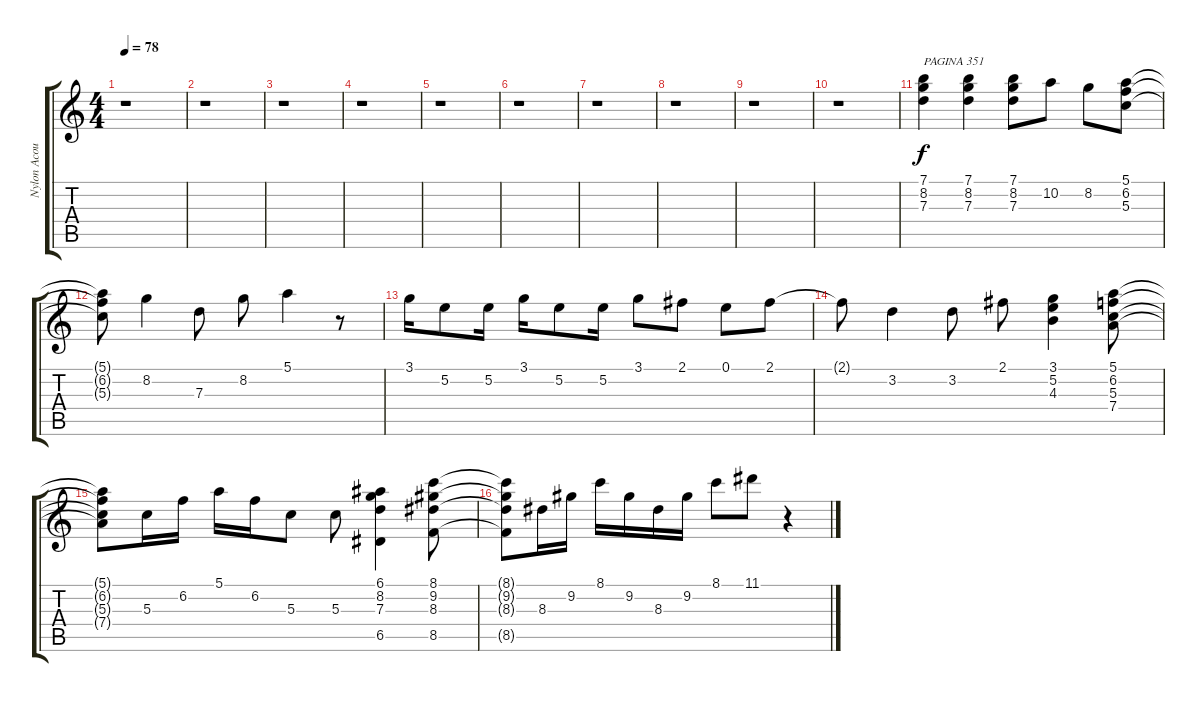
\track ("Nylon Acoustic. (Fills)" "Nylon Acou") {instrument acousticguitarnylon}
\staff {score tabs}
\tuning (E4 B3 G3 D3 A2 E2) {hide}
\ts (4 4)
\tempo 78
\clef g2
\ks c
r.1{dy f} |
r.1 |
r.1 |
r.1 |
r.1 |
r.1 |
r.1 |
r.1 |
r.1 |
r.1 |
(7.1 8.2 7.3).4{txt "PAGINA 351"} (7.1 8.2 7.3).4 (7.1 8.2 7.3).8 10.2.8 8.2.8 (5.1 6.2 5.3).8 |
(5.1{t} 6.2{t} 5.3{t}).8 8.2.4 7.3.8 8.2.8 5.1.4 r.8 |
3.1.16 5.2.8 5.2.16 3.1.16 5.2.8 5.2.16 3.1.8 2.1.8 0.1.8 2.1.8 |
2.1{t}.8 3.2.4 3.2.8 2.1.8 (3.1 5.2 4.3).4 (5.1 6.2 5.3 7.4).8 |
(5.1{t} 6.2{t} 5.3{t} 7.4{t}).8 5.3.16 6.2.16 5.1.16 6.2.16 5.3.8 5.3.8 (6.1 8.2 7.3 6.5).4 (8.1 9.2 8.3 8.5).8 |
(8.1{t} 9.2{t} 8.3{t} 8.5{t}).8 8.3.16 9.2.16 8.1.16 9.2.16 8.3.16 9.2.16 8.1.8 11.1.8 r.4
